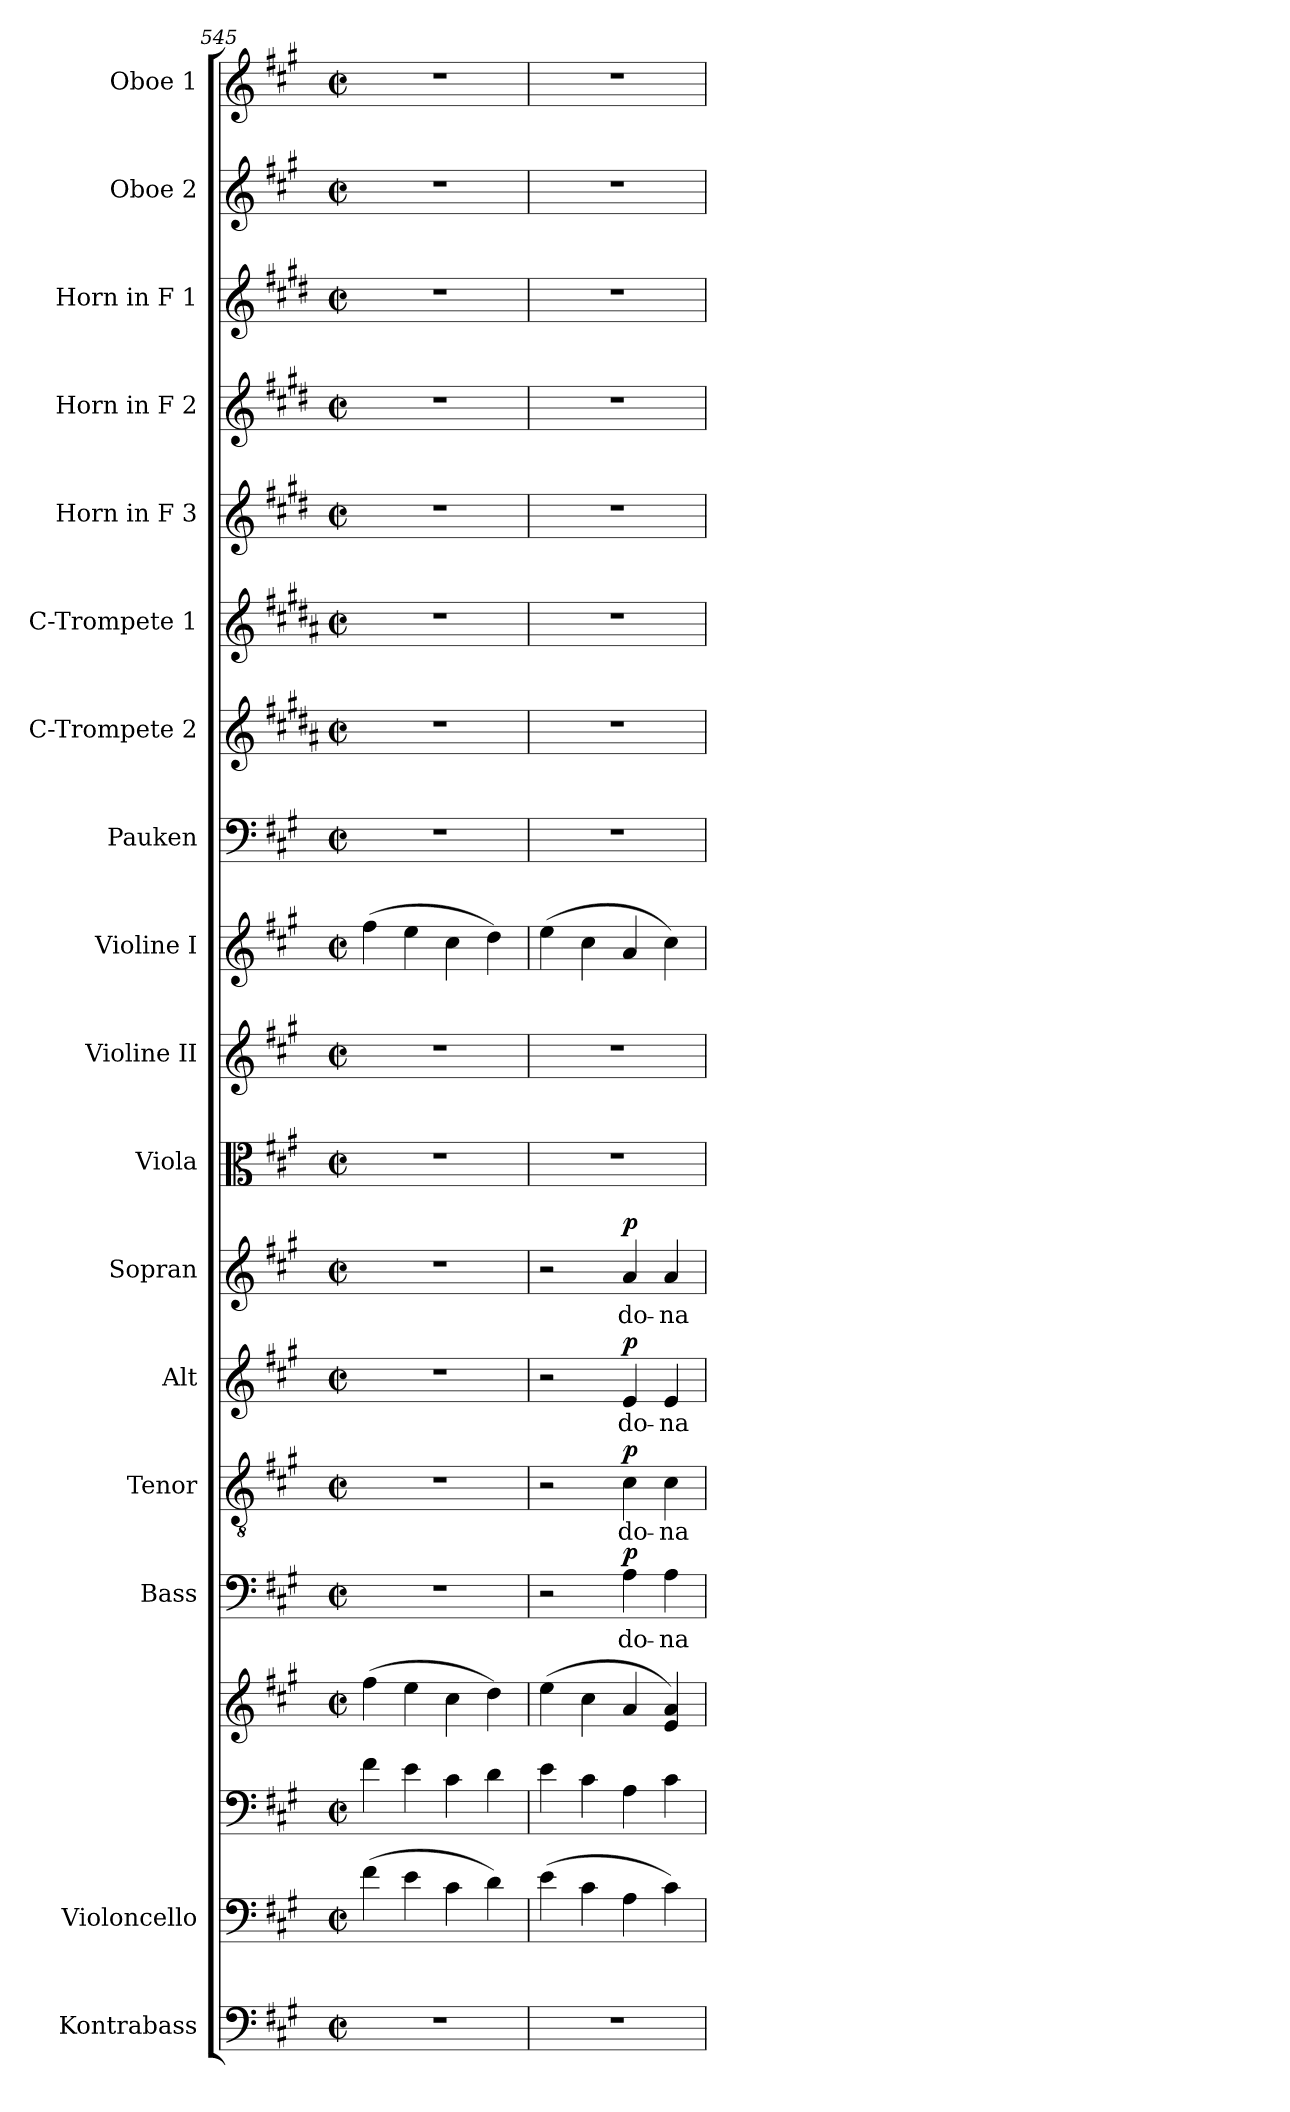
**kern	**kern	**kern	**kern	**kern	**text	**dynam	**kern	**text	**dynam	**kern	**text	**dynam	**kern	**text	**dynam	**kern	**kern	**kern	**kern	**kern	**kern	**kern	**kern	**kern	**kern	**kern
*part18	*part17	*part16	*part16	*part15	*part15	*part15	*part14	*part14	*part14	*part13	*part13	*part13	*part12	*part12	*part12	*part11	*part10	*part9	*part8	*part7	*part6	*part5	*part4	*part3	*part2	*part1
*staff19	*staff18	*staff17	*staff16	*staff15	*staff15	*staff15	*staff14	*staff14	*staff14	*staff13	*staff13	*staff13	*staff12	*staff12	*staff12	*staff11	*staff10	*staff9	*staff8	*staff7	*staff6	*staff5	*staff4	*staff3	*staff2	*staff1
*I"Kontrabass	*I"Violoncello	*	*	*I"Bass	*	*	*I"Tenor	*	*	*I"Alt	*	*	*I"Sopran	*	*	*I"Viola	*I"Violine II	*I"Violine I	*I"Pauken	*I"C-Trompete 2	*I"C-Trompete 1	*I"Horn in F 3	*I"Horn in F 2	*I"Horn in F 1	*I"Oboe 2	*I"Oboe 1
*I'Kb.	*I'Vc.	*	*	*I'B.	*	*	*I'T.	*	*	*I'A.	*	*	*I'S.	*	*	*I'Vla.	*I'Vl. II	*I'Vl. I	*I'Pk.	*I'C Trp. 2	*I'C Trp. 1	*	*	*	*I'Ob. 2	*I'Ob. 1
*clefF4	*clefF4	*clefF4	*clefG2	*clefF4	*	*	*clefGv2	*	*	*clefG2	*	*	*clefG2	*	*	*clefC3	*clefG2	*clefG2	*clefF4	*clefG2	*clefG2	*clefG2	*clefG2	*clefG2	*clefG2	*clefG2
*ITrd7c12	*	*	*	*	*	*	*	*	*	*	*	*	*	*	*	*	*	*	*	*ITrd1c2	*ITrd1c2	*ITrd4c7	*ITrd4c7	*ITrd4c7	*	*
*k[f#c#g#]	*k[f#c#g#]	*k[f#c#g#]	*k[f#c#g#]	*k[f#c#g#]	*	*	*k[f#c#g#]	*	*	*k[f#c#g#]	*	*	*k[f#c#g#]	*	*	*k[f#c#g#]	*k[f#c#g#]	*k[f#c#g#]	*k[f#c#g#]	*k[f#c#g#]	*k[f#c#g#]	*k[f#c#g#]	*k[f#c#g#]	*k[f#c#g#]	*k[f#c#g#]	*k[f#c#g#]
*A:	*A:	*A:	*A:	*A:	*	*	*A:	*	*	*A:	*	*	*A:	*	*	*A:	*A:	*A:	*A:	*A:	*A:	*A:	*A:	*A:	*A:	*A:
*M2/2	*M2/2	*M2/2	*M2/2	*M2/2	*	*	*M2/2	*	*	*M2/2	*	*	*M2/2	*	*	*M2/2	*M2/2	*M2/2	*M2/2	*M2/2	*M2/2	*M2/2	*M2/2	*M2/2	*M2/2	*M2/2
*met(c|)	*met(c|)	*met(c|)	*met(c|)	*met(c|)	*	*	*met(c|)	*	*	*met(c|)	*	*	*met(c|)	*	*	*met(c|)	*met(c|)	*met(c|)	*met(c|)	*met(c|)	*met(c|)	*met(c|)	*met(c|)	*met(c|)	*met(c|)	*met(c|)
=545	=545	=545	=545	=545	=545	=545	=545	=545	=545	=545	=545	=545	=545	=545	=545	=545	=545	=545	=545	=545	=545	=545	=545	=545	=545	=545
1r	(>4f#\	4f#\	(>4ff#\	1r	.	.	1r	.	.	1r	.	.	1r	.	.	1r	1r	(>4ff#\	1r	1r	1r	1r	1r	1r	1r	1r
.	4e\	4e\	4ee\	.	.	.	.	.	.	.	.	.	.	.	.	.	.	4ee\	.	.	.	.	.	.	.	.
.	4c#\	4c#\	4cc#\	.	.	.	.	.	.	.	.	.	.	.	.	.	.	4cc#\	.	.	.	.	.	.	.	.
.	4d\)	4d\	4dd\)	.	.	.	.	.	.	.	.	.	.	.	.	.	.	4dd\)	.	.	.	.	.	.	.	.
=546	=546	=546	=546	=546	=546	=546	=546	=546	=546	=546	=546	=546	=546	=546	=546	=546	=546	=546	=546	=546	=546	=546	=546	=546	=546	=546
1r	(>4e\	4e\	(>4ee\	2r	.	.	2r	.	.	2r	.	.	2r	.	.	1r	1r	(>4ee\	1r	1r	1r	1r	1r	1r	1r	1r
.	4c#\	4c#\	4cc#\	.	.	.	.	.	.	.	.	.	.	.	.	.	.	4cc#\	.	.	.	.	.	.	.	.
!	!	!	!	!	!LO:LY:b	!LO:DY:a	!	!LO:LY:b	!LO:DY:a	!	!LO:LY:b	!LO:DY:a	!	!LO:LY:b	!LO:DY:a	!	!	!	!	!	!	!	!	!	!	!
.	4A\	4A\	4a/	4A\	do-	p	4c#\	do-	p	4e/	do-	p	4a/	do-	p	.	.	4a/	.	.	.	.	.	.	.	.
!	!	!	!	!	!LO:LY:b	!	!	!LO:LY:b	!	!	!LO:LY:b	!	!	!LO:LY:b	!	!	!	!	!	!	!	!	!	!	!	!
.	4c#\)	4c#\	4e/ 4a/)	4A\	-na	.	4c#\	-na	.	4e/	-na	.	4a/	-na	.	.	.	4cc#\)	.	.	.	.	.	.	.	.
=	=	=	=	=	=	=	=	=	=	=	=	=	=	=	=	=	=	=	=	=	=	=	=	=	=	=
*-	*-	*-	*-	*-	*-	*-	*-	*-	*-	*-	*-	*-	*-	*-	*-	*-	*-	*-	*-	*-	*-	*-	*-	*-	*-	*-
